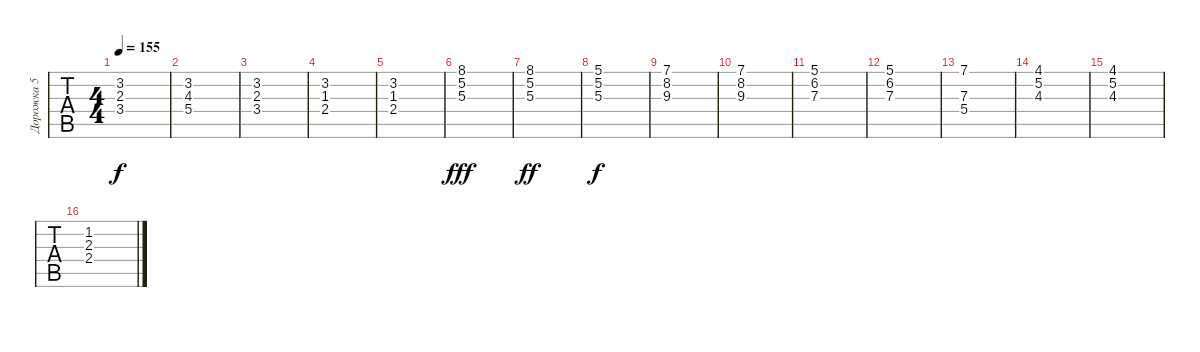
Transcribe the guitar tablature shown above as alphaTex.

\track ("Дорожка 5" "Дорожка 5") {instrument acousticguitarsteel}
\staff {tabs}
\tuning (E4 B3 G3 D3 A2 E2) {hide}
\ts (4 4)
\tempo 155
\clef g2
\ks c
(3.2 2.3 3.4).1{dy f} |
(3.2 4.3 5.4).1 |
(3.2 2.3 3.4).1 |
(3.2 1.3 2.4).1 |
(3.2 1.3 2.4).1 |
(8.1 5.2 5.3).1{dy fff} |
(8.1 5.2 5.3).1{dy ff} |
(5.1 5.2 5.3).1{dy f} |
(7.1 8.2 9.3).1 |
(7.1 8.2 9.3).1 |
(5.1 6.2 7.3).1 |
(5.1 6.2 7.3).1 |
(7.1 7.3 5.4).1 |
(4.1 5.2 4.3).1 |
(4.1 5.2 4.3).1 |
(1.2 2.3 2.4).1
